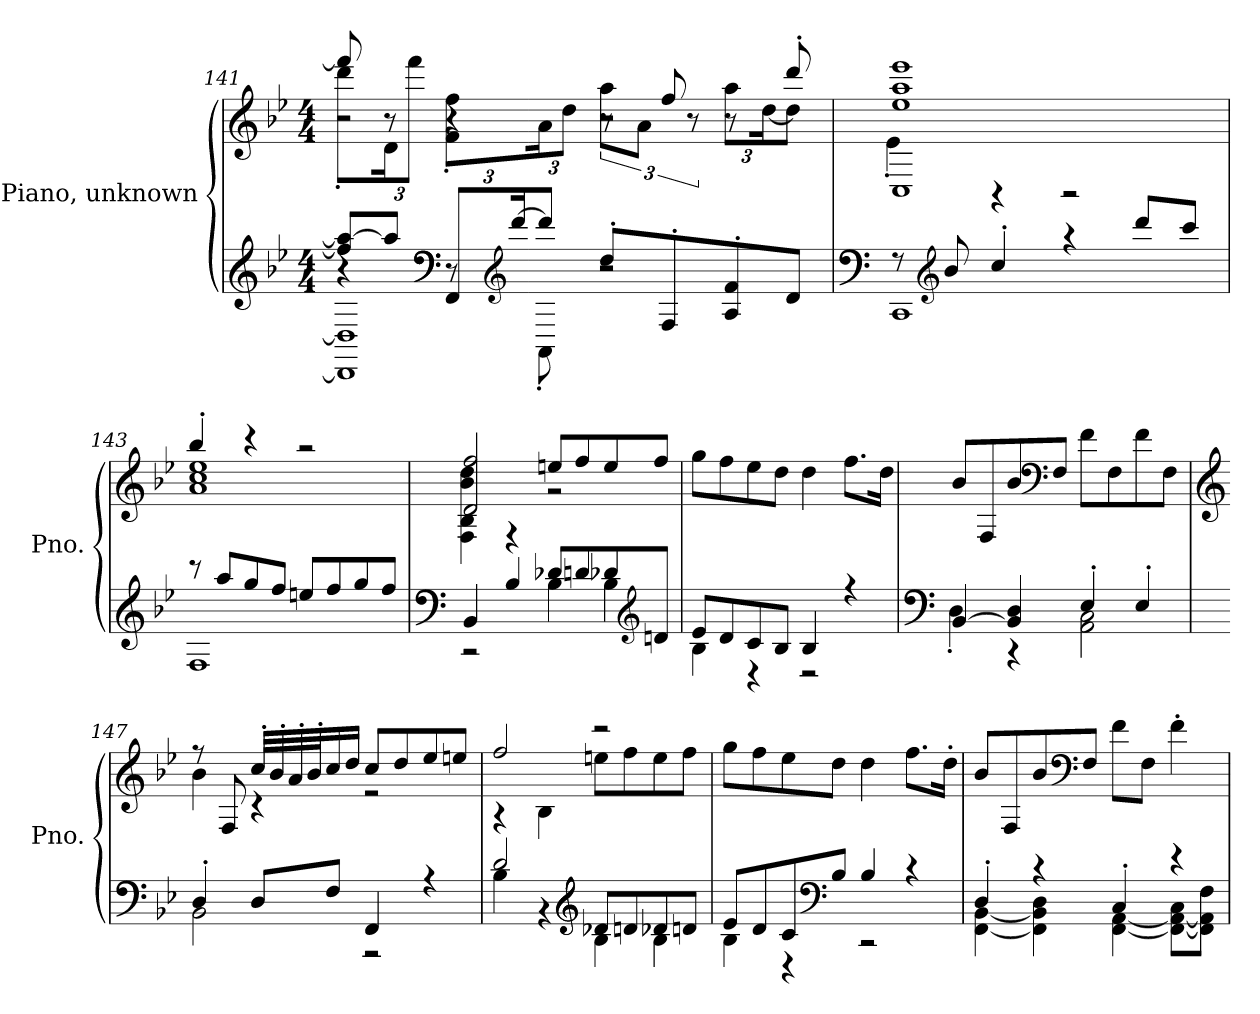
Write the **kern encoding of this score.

**kern	**kern
*part1	*part1
*staff2	*staff1
*I"Piano, unknown	*
*I'Pno.	*
*clefG2	*clefG2
*k[b-e-]	*k[b-e-]
*M4/4	*M4/4
=141	=141
*^	*^
*	*^	*	*^
8ff/] 8aa/_L	4r	1DD] 1D]	8fff/]	8ddd'\L	2r
*	*	*	*	*Xbrackettup	*
8aa/J]	.	.	8r	24d\K	.
.	.	.	.	12fff\J	.
*clefF4	*	*	*	*	*
*Xbrackettup	*	*	*	*	*
12FF/L	8r	.	4r	8f\' 8ff\'L	.
*clefG2	*	*	*	*	*
[24ddd/K	.	.	.	.	.
8ddd/J]	8AA'\	.	.	24a\K	.
.	.	.	.	12dd\J	.
*	*	*	*	*brackettup	*
8dd'/L	2r	.	2r	12aa\L	8r
.	.	.	.	12a\J	.
8F'/	.	.	.	.	8ff/
.	.	.	.	12r	.
*	*	*	*	*Xbrackettup	*
8A/' 8f/'	.	.	.	12aa\L	8r
.	.	.	.	[24dd\K	.
8d/J	.	.	.	8dd\J]	8ddd'/
*v	*v	*v	*	*	*
*	*v	*v	*v
=142	=142
*clefF4	*
*^	*^
8r	1CC	1C 1ee- 1aa 1eee-	4e-'\
*clefG2	*	*	*
8b-/	.	.	.
4cc'/	.	.	4r
4r	.	.	2r
8ddd/L	.	.	.
8ccc/J	.	.	.
!!LO:LB:g=z	!!
=143	=143	=143	=143
8r	1F	4bb-'/	1a 1cc 1ee-
8aa/L	.	.	.
8gg/	.	4r	.
8ff/J	.	.	.
8een/L	.	2r	.
8ff/	.	.	.
8gg/	.	.	.
8ff/J	.	.	.
=144	=144	=144	=144
*clefF4	*	*	*
4BB-/	2r	2d/ 2ff/	4F\ 4B-\ 4b-\ 4dd\
4B-/	.	.	4r
8d-X/L	4B-\	8een/L	2r
8dn/	.	8ff/	.
8d-X/	4B-\	8ee/	.
*clefG2	*	*	*
8dn/J	.	8ff/J	.
*	*	*v	*v
=145	=145	=145
8e-/L	4B-\	8gg\L
8d/	.	8ff\
8c/	4r	8ee-\
8B-/J	.	8dd\J
4B-/	2r	4dd\
4r	.	8.ff\L
.	.	16dd\Jk
=146	=146	=146
*clefF4	*	*
[4BB-/	4D'\	8b-/L
.	.	8F/
4BB-/] 4D/	4r	8b-/
*	*	*clefF4
.	.	8F/J
4E-'/	2AA\ 2C\	8f\L
.	.	8F\
4E-'/	.	8f\
.	.	8F\J
!!LO:LB:g=z
=147	=147	=147
*	*	*clefG2
*	*	*^
4D'/	2BB-\	8r	4b-\
.	.	8F/	.
8D/L	.	32cc'/LLL	4r
.	.	32b-'/	.
.	.	32a'/	.
.	.	32b-'/J	.
8F/J	.	16cc/	.
.	.	16dd/JJ	.
4FF/	2r	8cc/L	2r
.	.	8dd/	.
4r	.	8ee-/	.
.	.	8een/J	.
=148	=148	=148	=148
2d/	4B-\	2ff/	4r
.	4r	.	4B-\
*clefG2	*	*	*
8d-X/L	4B-\	2r	8een\L
8dn/	.	.	8ff\
8d-X/	4B-\	.	8ee\
8dn/J	.	.	8ff\J
*	*	*v	*v
=149	=149	=149
8e-/L	4B-\	8gg\L
8d/	.	8ff\
8c/	4r	8ee-\
*clefF4	*	*
8B-/J	.	8dd\J
4B-/	2r	4dd\
4r	.	8.ff\L
.	.	16dd'\Jk
!!LO:LB:g=z
=150	=150	=150
4D'/	[4FF\ [4BB-\	8b-/L
.	.	8F/
4r	4FF\] 4BB-\] 4D\	8b-/
*	*	*clefF4
.	.	8F/J
4C'/	[4FF\ [4AA\	8f\L
.	.	8F\J
4r	8FF\_ 8AA\_ 8C\L	4f'\
.	8FF\] 8AA\] 8F\J	.
*v	*v	*
=	=
*-	*-
